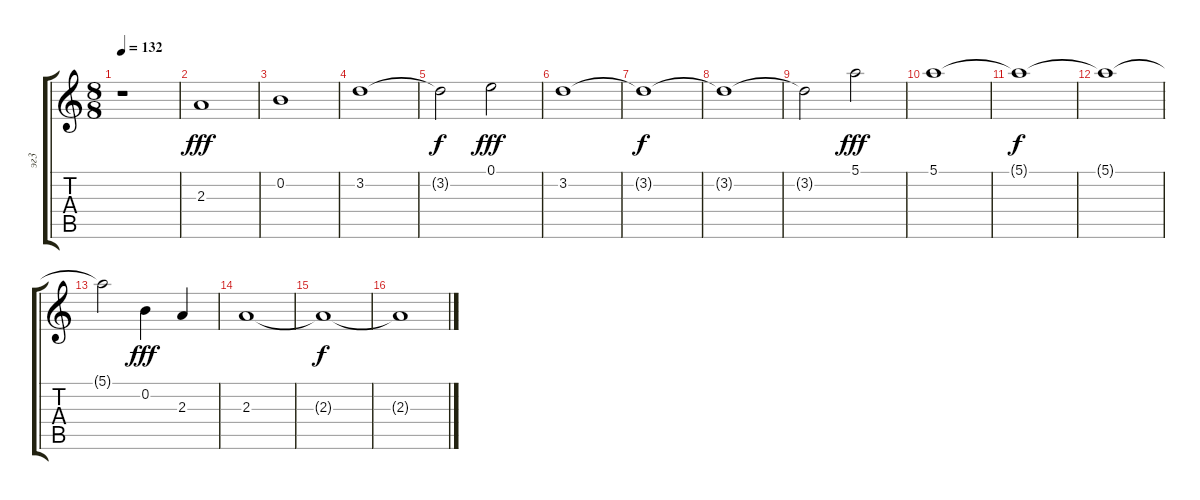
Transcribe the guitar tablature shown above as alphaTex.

\track ("эг3" "эг3") {instrument overdrivenguitar}
\staff {score tabs}
\tuning (E4 B3 G3 D3 A2 E2) {hide}
\ts (8 8)
\tempo 132
\clef g2
\ks c
r.1{dy f} |
2.3.1{dy fff} |
0.2.1 |
3.2.1 |
3.2{t}.2{dy f} 0.1.2{dy fff} |
3.2.1 |
3.2{t}.1{dy f} |
3.2{t}.1 |
3.2{t}.2 5.1.2{dy fff} |
5.1.1 |
5.1{t}.1{dy f} |
5.1{t}.1 |
5.1{t}.2 0.2.4{dy fff} 2.3.4 |
2.3.1 |
2.3{t}.1{dy f} |
2.3{t}.1
